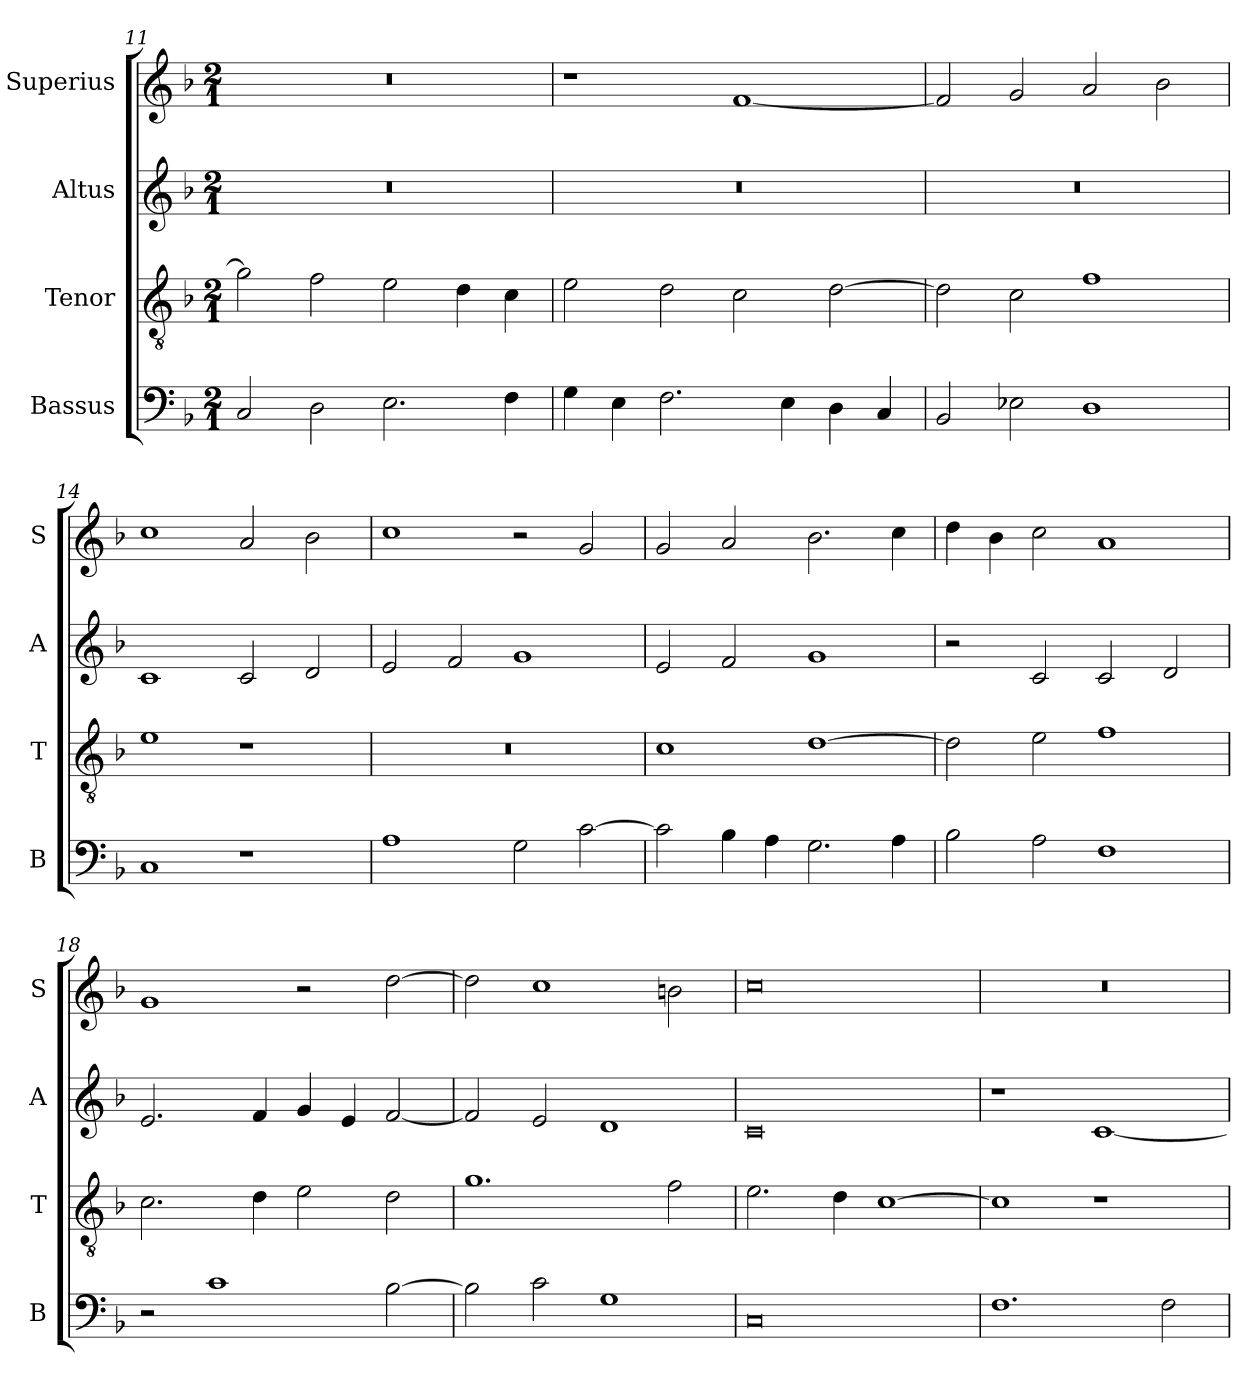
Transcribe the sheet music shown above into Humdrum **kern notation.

**kern	**kern	**kern	**kern
*part4	*part3	*part2	*part1
*staff4	*staff3	*staff2	*staff1
*I"Bassus	*I"Tenor	*I"Altus	*I"Superius
*I'B	*I'T	*I'A	*I'S
*clefF4	*clefGv2	*clefG2	*clefG2
*k[b-]	*k[b-]	*k[b-]	*k[b-]
*F:	*F:	*F:	*F:
*M2/1	*M2/1	*M2/1	*M2/1
=11	=11	=11	=11
2C	2g]	0r	0r
2D	2f	.	.
2.E	2e	.	.
.	4d	.	.
4F	4c	.	.
=12	=12	=12	=12
4G	2e	0r	1r
4E	.	.	.
2.F	2d	.	.
.	2c	.	[1f
4E	.	.	.
4D	[2d	.	.
4C	.	.	.
=13	=13	=13	=13
2BB-	2d]	0r	2f]
2E-X	2c	.	2g
1D	1f	.	2a
.	.	.	2b-
=14	=14	=14	=14
1C	1e	1c	1cc
1r	1r	2c	2a
.	.	2d	2b-
=15	=15	=15	=15
1A	0r	2e	1cc
.	.	2f	.
2G	.	1g	2r
[2c	.	.	2g
=16	=16	=16	=16
2c]	1c	2e	2g
4B-	.	2f	2a
4A	.	.	.
2.G	[1d	1g	2.b-
4A	.	.	4cc
=17	=17	=17	=17
2B-	2d]	2r	4dd
.	.	.	4b-
2A	2e	2c	2cc
1F	1f	2c	1a
.	.	2d	.
=18	=18	=18	=18
2r	2.c	2.e	1g
1c	.	.	.
.	4d	4f	.
.	2e	4g	2r
.	.	4e	.
[2B-	2d	[2f	[2dd
=19	=19	=19	=19
2B-]	1.g	2f]	2dd]
2c	.	2e	1cc
1G	.	1d	.
.	2f	.	2bn
=20	=20	=20	=20
0C	2.e	0c	0cc
.	4d	.	.
.	[1c	.	.
=21	=21	=21	=21
1.F	1c]	1r	0r
.	1r	[1c	.
2F	.	.	.
=	=	=	=
*-	*-	*-	*-
